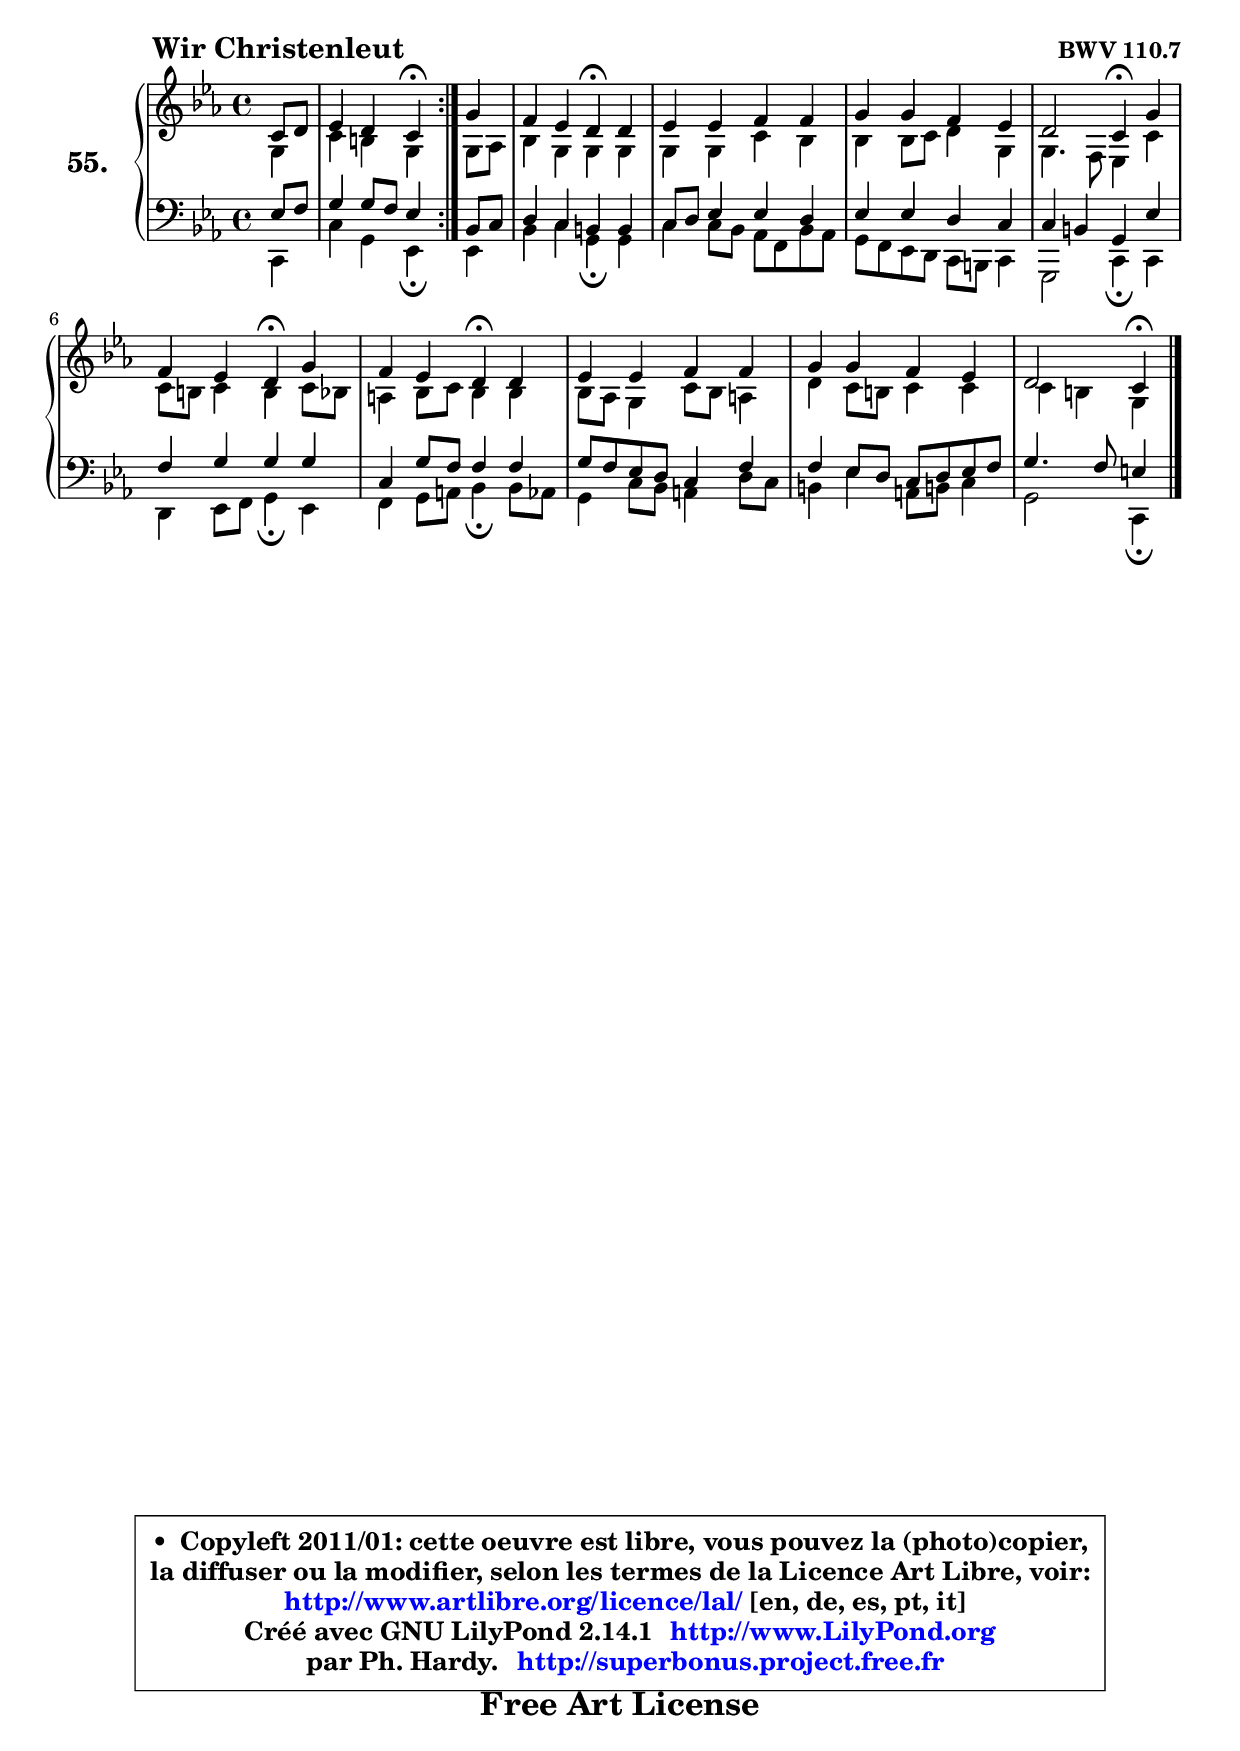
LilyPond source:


\version "2.14.1"

    \paper {
%	system-system-spacing #'padding = #0.1
%	score-system-spacing #'padding = #0.1
%	ragged-bottom = ##f
%	ragged-last-bottom = ##f
	}

    \header {
      opus = \markup { \bold "BWV 110.7" }
      piece = \markup { \hspace #9 \fontsize #2 \bold "Wir Christenleut" }
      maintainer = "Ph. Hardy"
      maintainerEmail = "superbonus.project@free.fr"
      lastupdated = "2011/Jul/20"
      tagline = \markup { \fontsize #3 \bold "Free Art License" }
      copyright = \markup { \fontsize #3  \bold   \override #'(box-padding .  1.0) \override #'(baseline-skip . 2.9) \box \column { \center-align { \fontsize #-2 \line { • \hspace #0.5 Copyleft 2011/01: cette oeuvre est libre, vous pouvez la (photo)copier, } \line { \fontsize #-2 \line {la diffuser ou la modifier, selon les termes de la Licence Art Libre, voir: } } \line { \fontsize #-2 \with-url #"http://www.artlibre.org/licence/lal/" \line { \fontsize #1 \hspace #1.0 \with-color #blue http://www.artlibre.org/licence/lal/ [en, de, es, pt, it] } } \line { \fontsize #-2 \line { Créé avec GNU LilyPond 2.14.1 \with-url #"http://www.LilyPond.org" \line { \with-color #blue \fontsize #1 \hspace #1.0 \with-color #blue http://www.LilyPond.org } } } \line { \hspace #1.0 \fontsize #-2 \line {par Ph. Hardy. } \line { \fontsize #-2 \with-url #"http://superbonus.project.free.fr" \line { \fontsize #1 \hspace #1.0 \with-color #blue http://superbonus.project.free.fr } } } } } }

	  }

  guidemidi = {
	\repeat volta 2 {
        r4 |
        r2 \tempo 4 = 30 r4 \tempo 4 = 78 } %fin du repeat
        r4 |
        r2 \tempo 4 = 30 r4 \tempo 4 = 78 r4 |
        R1 |
        R1 |
        r2 \tempo 4 = 30 r4 \tempo 4 = 78 r4 |
        r2 \tempo 4 = 30 r4 \tempo 4 = 78 r4 |
        r2 \tempo 4 = 30 r4 \tempo 4 = 78 r4 |
        R1 |
        R1 |
        r2 \tempo 4 = 30 r4 
	}

  upper = {
\displayLilyMusic \transpose b c {
	\time 4/4
	\key b \minor
	\clef treble
	\partial 4
	\voiceOne
	<< { 
	% SOPRANO
	\set Voice.midiInstrument = "acoustic grand"
	\relative c'' {
	\repeat volta 2 {
        b8 cis |
        d4 cis b\fermata } %fin du repeat
        fis'4 |
        e4 d cis\fermata cis |
        d4 d e e |
        fis4 fis e d |
        cis2 b4\fermata fis' |
\break
        e4 d cis\fermata fis |
        e4 d cis\fermata cis |
        d4 d e e |
        fis4 fis e d |
        cis2 b4\fermata
        \bar "|."
	} % fin de relative
	}

	\context Voice="1" { \voiceTwo 
	% ALTO
	\set Voice.midiInstrument = "acoustic grand"
	\relative c' {
	\repeat volta 2 {
        fis4 |
        b4 ais fis } %fin du repeat
        fis8 g |
        a4 fis fis fis |
        fis4 fis b a |
        a4 a8 b cis4 fis, |
        fis4. e8 d4 b' |
        b8 ais b4 ais b8 a |
        gis4 a8 b a4 a |
        a8 g fis4 b8 a gis4 |
        cis4 b8 ais b4 b |
        b4 ais fis4
        \bar "|."
	} % fin de relative
	\oneVoice
	} >>
}
	}

    lower = {
\transpose b c {
	\time 4/4
	\key b \minor
	\clef bass
	\partial 4
	\voiceOne
	<< { 
	% TENOR
	\set Voice.midiInstrument = "acoustic grand"
	\relative c' {
	\repeat volta 2 {
        d8 e |
        fis4 fis8 e d4 } %fin du repeat
        a8 b |
        cis4 b ais ais |
        b8 cis d4 d cis |
        d4 d cis b |
        b4 ais fis d' |
        e4 fis fis fis |
        b,4 fis'8 e e4 e |
        fis8 e d cis b4 e |
        e4 d8 cis b cis d e |
        fis4. e8 dis4
        \bar "|."
	} % fin de relative
	}
	\context Voice="1" { \voiceTwo 
	% BASS
	\set Voice.midiInstrument = "acoustic grand"
	\relative c {
	\repeat volta 2 {
        b4 |
        b'4 fis d\fermata } %fin du repeat
        d4 |
        a'4 b fis\fermata fis |
        b4 b8 a g e a g |
        fis8 e d cis b ais b4 |
        fis2 b4\fermata b |
        cis4 d8 e fis4\fermata d |
        e4 fis8 gis a4\fermata a8 g |
        fis4 b8 a gis4 cis8 b |
        ais4 d4 gis,8 ais! b4 |
        fis2 b,4\fermata
        \bar "|."
	} % fin de relative
	\oneVoice
	} >>
}
	}


    \score { 

	\new PianoStaff <<
	\set PianoStaff.instrumentName = \markup { \bold \huge "55." }
	\new Staff = "upper" \upper
	\new Staff = "lower" \lower
	>>

    \layout {
%	ragged-last = ##f
	   }

         } % fin de score

  \score {
    \unfoldRepeats { << \guidemidi \upper \lower >> }
    \midi {
    \context {
     \Staff
      \remove "Staff_performer"
               }

     \context {
      \Voice
       \consists "Staff_performer"
                }

     \context { 
      \Score
      tempoWholesPerMinute = #(ly:make-moment 78 4)
		}
	    }
	}


